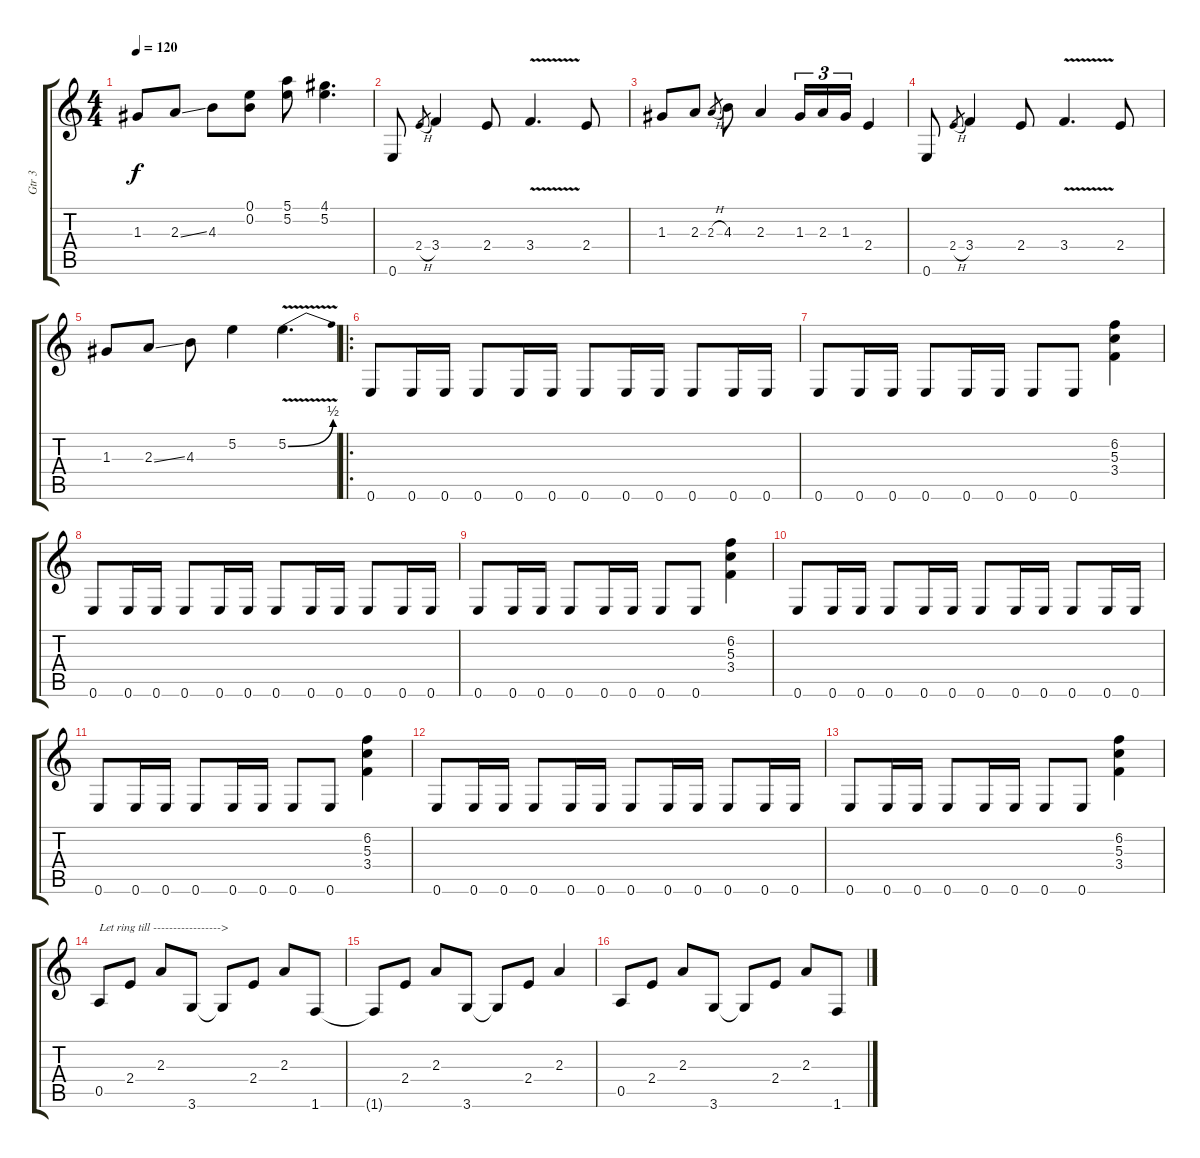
\track ("Gtr 3" "Gtr 3") {instrument distortionguitar}
\staff {score tabs}
\tuning (E4 B3 G3 D3 A2 E2) {hide}
\ts (4 4)
\tempo 120
\clef g2
\ks c
1.3.8{dy f} 2.3{ss}.8 4.3.8 (0.1 0.2).8 (5.1 5.2).8 (4.1 5.2).4{d} |
0.6.8 2.4{h}.8{gr} 3.4.4 2.4.8 3.4{v}.4{d} 2.4.8 |
1.3.8 2.3.8 2.3{h}.8{gr} 4.3.8 2.3.4 1.3.16{tu (3 2)} 2.3.16{tu (3 2)} 1.3.16{tu (3 2)} 2.4.4 |
0.6.8 2.4{h}.8{gr} 3.4.4 2.4.8 3.4{v}.4{d} 2.4.8 |
1.3.8 2.3{ss}.8 4.3.8 5.2.4 5.2{be (bend 0 0 60 2) v}.4{d} |
\ro
0.6.8 0.6.16 0.6.16 0.6.8 0.6.16 0.6.16 0.6.8 0.6.16 0.6.16 0.6.8 0.6.16 0.6.16 |
0.6.8 0.6.16 0.6.16 0.6.8 0.6.16 0.6.16 0.6.8 0.6.8 (6.2 5.3 3.4).4 |
0.6.8 0.6.16 0.6.16 0.6.8 0.6.16 0.6.16 0.6.8 0.6.16 0.6.16 0.6.8 0.6.16 0.6.16 |
0.6.8 0.6.16 0.6.16 0.6.8 0.6.16 0.6.16 0.6.8 0.6.8 (6.2 5.3 3.4).4 |
0.6.8 0.6.16 0.6.16 0.6.8 0.6.16 0.6.16 0.6.8 0.6.16 0.6.16 0.6.8 0.6.16 0.6.16 |
0.6.8 0.6.16 0.6.16 0.6.8 0.6.16 0.6.16 0.6.8 0.6.8 (6.2 5.3 3.4).4 |
0.6.8 0.6.16 0.6.16 0.6.8 0.6.16 0.6.16 0.6.8 0.6.16 0.6.16 0.6.8 0.6.16 0.6.16 |
0.6.8 0.6.16 0.6.16 0.6.8 0.6.16 0.6.16 0.6.8 0.6.8 (6.2 5.3 3.4).4 |
0.5.8{txt "Let ring till ----------------->"} 2.4.8 2.3.8 3.6.8 3.6{t}.8 2.4.8 2.3.8 1.6.8 |
1.6{t}.8 2.4.8 2.3.8 3.6.8 3.6{t}.8 2.4.8 2.3.4 |
0.5.8 2.4.8 2.3.8 3.6.8 3.6{t}.8 2.4.8 2.3.8 1.6.8
